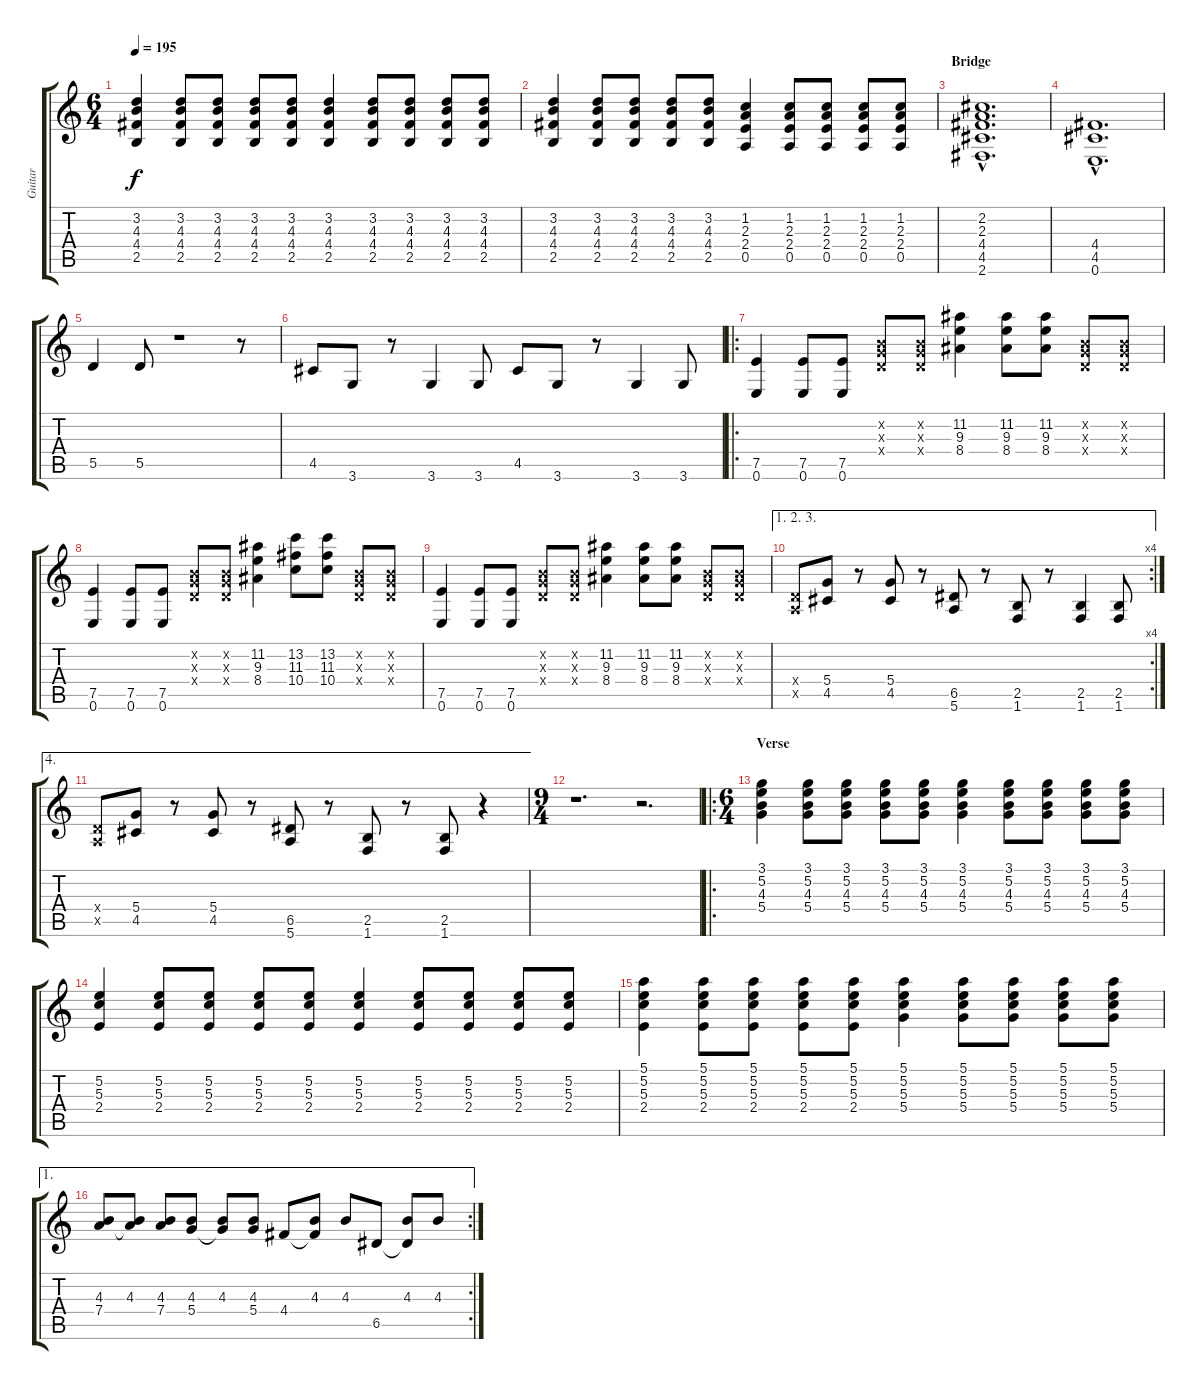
\track ("Guitar" "Guitar") {instrument distortionguitar}
\staff {score tabs}
\tuning (E4 B3 G3 D3 A2 E2) {hide}
\ts (6 4)
\tempo 195
\clef g2
\ks c
(3.2 4.3 4.4 2.5).4{dy f} (3.2 4.3 4.4 2.5).8 (3.2 4.3 4.4 2.5).8 (3.2 4.3 4.4 2.5).8 (3.2 4.3 4.4 2.5).8 (3.2 4.3 4.4 2.5).4 (3.2 4.3 4.4 2.5).8 (3.2 4.3 4.4 2.5).8 (3.2 4.3 4.4 2.5).8 (3.2 4.3 4.4 2.5).8 |
(3.2 4.3 4.4 2.5).4 (3.2 4.3 4.4 2.5).8 (3.2 4.3 4.4 2.5).8 (3.2 4.3 4.4 2.5).8 (3.2 4.3 4.4 2.5).8 (1.2 2.3 2.4 0.5).4 (1.2 2.3 2.4 0.5).8 (1.2 2.3 2.4 0.5).8 (1.2 2.3 2.4 0.5).8 (1.2 2.3 2.4 0.5).8 |
\section ("" "Bridge")
(2.2{hac} 2.3{hac} 4.4{hac} 4.5{hac} 2.6{hac}).1{d} |
(4.4{hac} 4.5{hac} 0.6{hac}).1{d} |
5.5.4 5.5.8 r.1 r.8 |
4.5.8 3.6.8 r.8 3.6.4 3.6.8 4.5.8 3.6.8 r.8 3.6.4 3.6.8 |
\ro
(7.5 0.6).4 (7.5 0.6).8 (7.5 0.6).8 (0.2{x} 0.3{x} 0.4{x}).8 (0.2{x} 0.3{x} 0.4{x}).8 (11.2 9.3 8.4).4 (11.2 9.3 8.4).8 (11.2 9.3 8.4).8 (0.2{x} 0.3{x} 0.4{x}).8 (0.2{x} 0.3{x} 0.4{x}).8 |
(7.5 0.6).4 (7.5 0.6).8 (7.5 0.6).8 (0.2{x} 0.3{x} 0.4{x}).8 (0.2{x} 0.3{x} 0.4{x}).8 (11.2 9.3 8.4).4 (13.2 11.3 10.4).8 (13.2 11.3 10.4).8 (0.2{x} 0.3{x} 0.4{x}).8 (0.2{x} 0.3{x} 0.4{x}).8 |
(7.5 0.6).4 (7.5 0.6).8 (7.5 0.6).8 (0.2{x} 0.3{x} 0.4{x}).8 (0.2{x} 0.3{x} 0.4{x}).8 (11.2 9.3 8.4).4 (11.2 9.3 8.4).8 (11.2 9.3 8.4).8 (0.2{x} 0.3{x} 0.4{x}).8 (0.2{x} 0.3{x} 0.4{x}).8 |
\ae (1 2 3)
\rc 4
(0.4{x} 0.5{x}).8 (5.4 4.5).8 r.8 (5.4 4.5).8 r.8 (6.5 5.6).8 r.8 (2.5 1.6).8 r.8 (2.5 1.6).4 (2.5 1.6).8 |
\ae 4
(0.4{x} 0.5{x}).8 (5.4 4.5).8 r.8 (5.4 4.5).8 r.8 (6.5 5.6).8 r.8 (2.5 1.6).8 r.8 (2.5 1.6).8 r.4 |
\ts (9 4)
r.1{d} r.2{d} |
\ro
\ts (6 4)
\section ("" "Verse")
(3.1 5.2 4.3 5.4).4 (3.1 5.2 4.3 5.4).8 (3.1 5.2 4.3 5.4).8 (3.1 5.2 4.3 5.4).8 (3.1 5.2 4.3 5.4).8 (3.1 5.2 4.3 5.4).4 (3.1 5.2 4.3 5.4).8 (3.1 5.2 4.3 5.4).8 (3.1 5.2 4.3 5.4).8 (3.1 5.2 4.3 5.4).8 |
(5.2 5.3 2.4).4 (5.2 5.3 2.4).8 (5.2 5.3 2.4).8 (5.2 5.3 2.4).8 (5.2 5.3 2.4).8 (5.2 5.3 2.4).4 (5.2 5.3 2.4).8 (5.2 5.3 2.4).8 (5.2 5.3 2.4).8 (5.2 5.3 2.4).8 |
(5.1 5.2 5.3 2.4).4 (5.1 5.2 5.3 2.4).8 (5.1 5.2 5.3 2.4).8 (5.1 5.2 5.3 2.4).8 (5.1 5.2 5.3 2.4).8 (5.1 5.2 5.3 5.4).4 (5.1 5.2 5.3 5.4).8 (5.1 5.2 5.3 5.4).8 (5.1 5.2 5.3 5.4).8 (5.1 5.2 5.3 5.4).8 |
\ae 1
\rc 2
(4.3 7.4).8 (4.3 7.4{t}).8 (4.3 7.4).8 (4.3 5.4).8 (4.3 5.4{t}).8 (4.3 5.4).8 4.4.8 (4.3 4.4{t}).8 4.3.8 6.5.8 (4.3 6.5{t}).8 4.3.8
